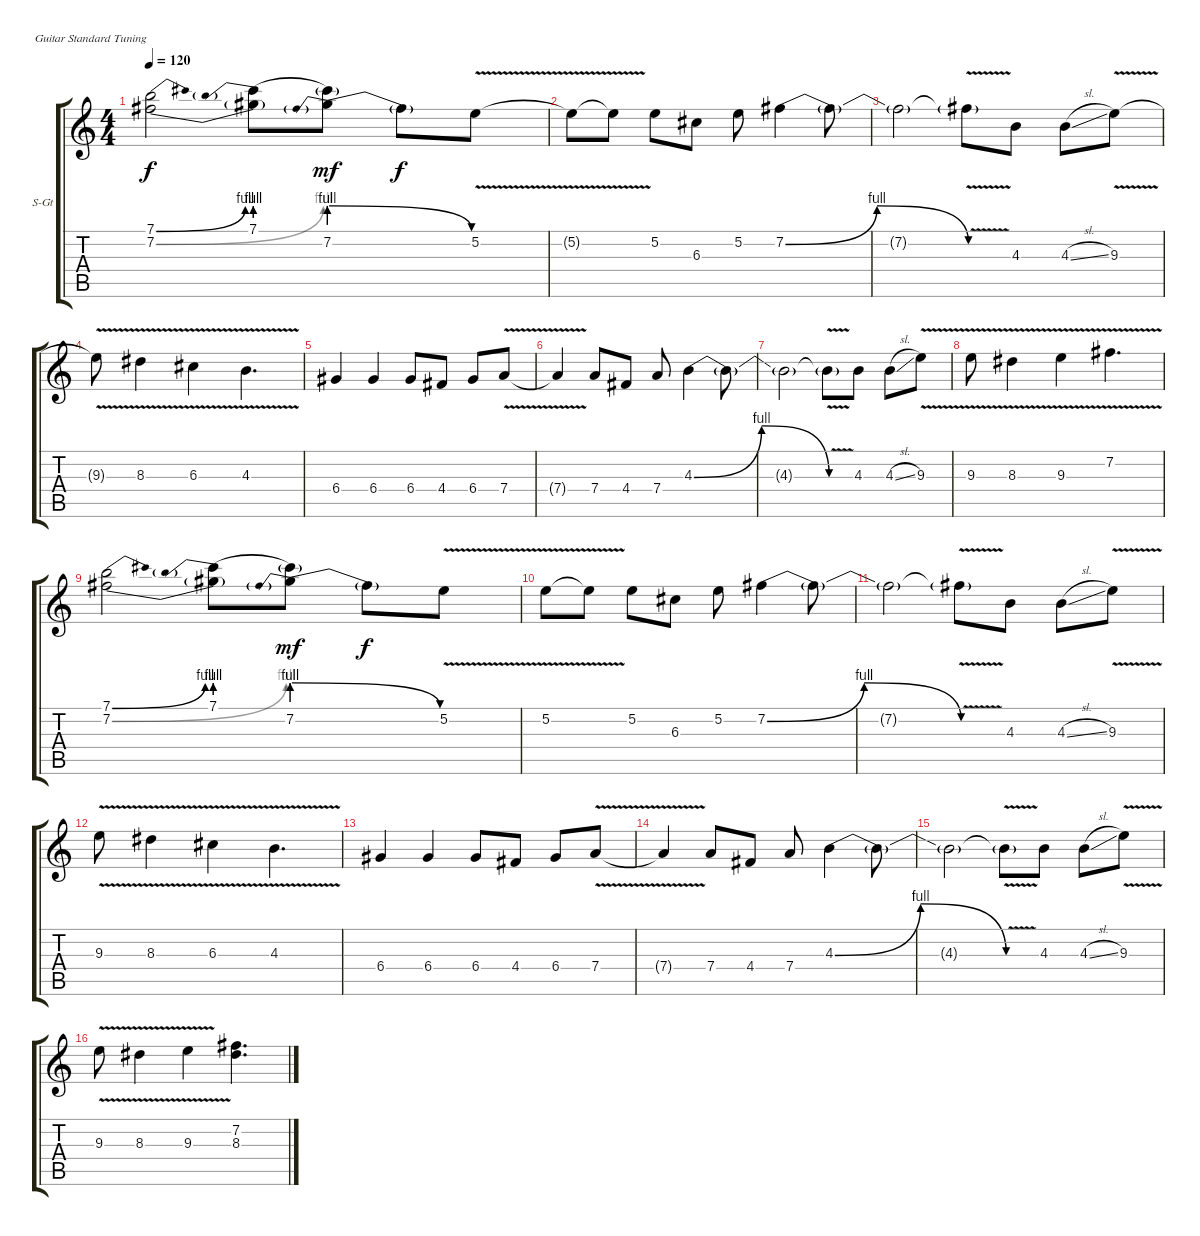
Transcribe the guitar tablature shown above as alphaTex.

\bracketExtendMode groupsimilarinstruments
\firstSystemTrackNameOrientation horizontal
\otherSystemsTrackNameOrientation horizontal
\track ("Guitarra1" "S-Gt") {instrument acousticguitarsteel}
\staff {score tabs}
\tuning (E4 B3 G3 D3 A2 E2)
\ts (4 4)
\tempo 120
\clef g2
\ks c
(7.2{be (bend 0 0 15 4)} 7.1{be (bend 0 0 15 4)}).2{dy f} (7.1{be (prebend 0 4 60 4)} 7.2{t}).8 (7.2{be (prebendrelease 0 4 59.4 0)} 7.1{t}).8{dy mf} 7.2{t}.8{dy f} 5.2{v}.8 |
5.2{v t}.8 5.2{t}.8 5.2.8 6.3.8 5.2.8 7.2{be (bendrelease 0 0 10.2 4 14.399999999999999 4 24.599999999999998 0)}.4 7.2{t}.8 |
7.2{t}.2 7.2{v t}.8 4.3.8 4.3{sl}.8 9.3{v}.8 |
9.3{v t}.8 8.3{v}.4 6.3{v}.4 4.3{v}.4{d} |
6.4.4 6.4.4 6.4.8 4.4.8 6.4.8 7.4{v}.8 |
7.4{v t}.4 7.4.8 4.4.8 7.4.8 4.3{be (bendrelease 0 0 10.2 4 14.399999999999999 4 24.599999999999998 0)}.4 4.3{t}.8 |
4.3{t}.2 4.3{v t}.8 4.3.8 4.3{sl}.8 9.3{v}.8 |
9.3{v}.8 8.3{v}.4 9.3{v}.4 7.2{v}.4{d} |
(7.2{be (bend 0 0 15 4)} 7.1{be (bend 0 0 15 4)}).2 (7.1{be (prebend 0 4 60 4)} 7.2{t}).8 (7.2{be (prebendrelease 0 4 59.4 0)} 7.1{t}).8{dy mf} 7.2{t}.8{dy f} 5.2{v}.8 |
5.2{v}.8 5.2{t}.8 5.2.8 6.3.8 5.2.8 7.2{be (bendrelease 0 0 10.2 4 14.399999999999999 4 24.599999999999998 0)}.4 7.2{t}.8 |
7.2{t}.2 7.2{v t}.8 4.3.8 4.3{sl}.8 9.3{v}.8 |
9.3{v}.8 8.3{v}.4 6.3{v}.4 4.3{v}.4{d} |
6.4.4 6.4.4 6.4.8 4.4.8 6.4.8 7.4{v}.8 |
7.4{v t}.4 7.4.8 4.4.8 7.4.8 4.3{be (bendrelease 0 0 10.2 4 14.399999999999999 4 24.599999999999998 0)}.4 4.3{t}.8 |
4.3{t}.2 4.3{v t}.8 4.3.8 4.3{sl}.8 9.3{v}.8 |
9.3{v}.8 8.3{v}.4 9.3{v}.4 (7.2 8.3).4{d}
